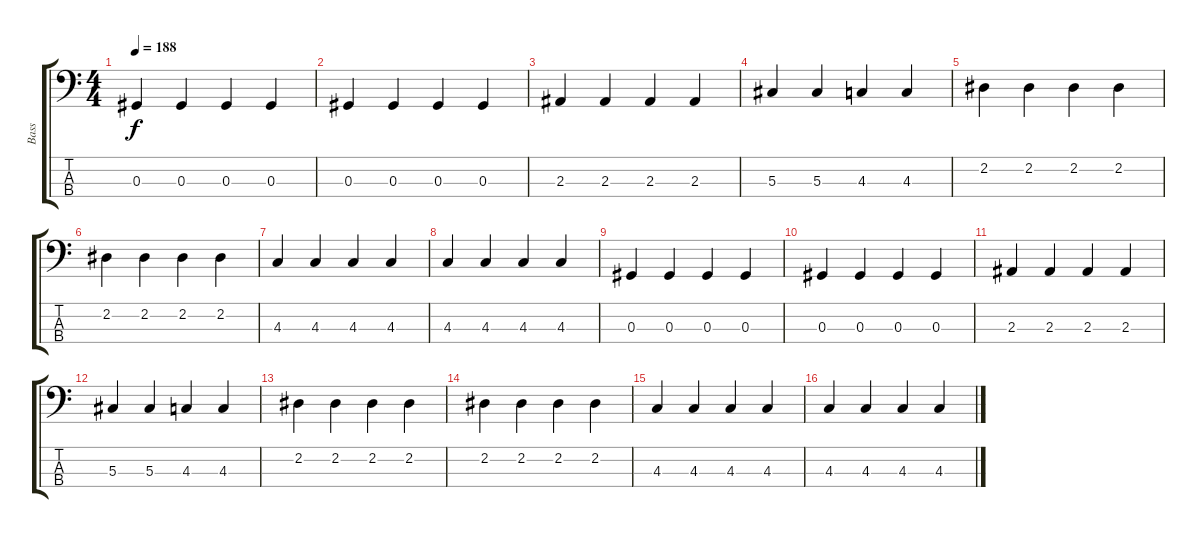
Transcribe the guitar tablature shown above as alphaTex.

\track ("Bass" "Bass") {instrument electricbassfinger}
\staff {score tabs}
\tuning (Gb2 Db2 Ab1 Eb1) {hide}
\ts (4 4)
\tempo 188
\clef f4
\ks c
0.3.4{dy f} 0.3.4 0.3.4 0.3.4 |
0.3.4 0.3.4 0.3.4 0.3.4 |
2.3.4 2.3.4 2.3.4 2.3.4 |
5.3.4 5.3.4 4.3.4 4.3.4 |
2.2.4 2.2.4 2.2.4 2.2.4 |
2.2.4 2.2.4 2.2.4 2.2.4 |
4.3.4 4.3.4 4.3.4 4.3.4 |
4.3.4 4.3.4 4.3.4 4.3.4 |
0.3.4 0.3.4 0.3.4 0.3.4 |
0.3.4 0.3.4 0.3.4 0.3.4 |
2.3.4 2.3.4 2.3.4 2.3.4 |
5.3.4 5.3.4 4.3.4 4.3.4 |
2.2.4 2.2.4 2.2.4 2.2.4 |
2.2.4 2.2.4 2.2.4 2.2.4 |
4.3.4 4.3.4 4.3.4 4.3.4 |
4.3.4 4.3.4 4.3.4 4.3.4
